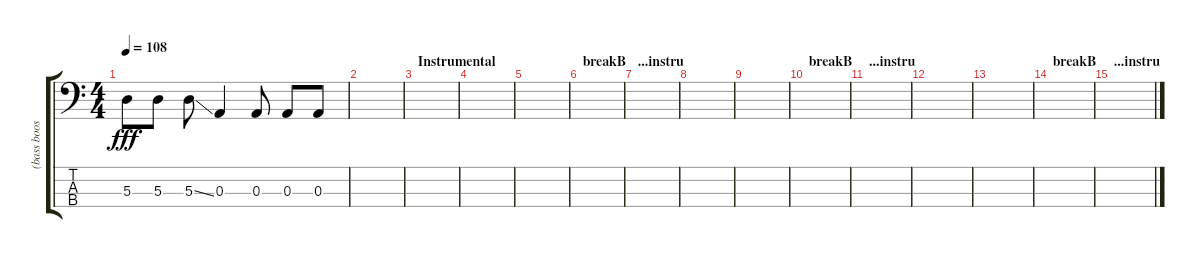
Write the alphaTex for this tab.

\track ("(bass boost)" "(bass boos") {instrument overdrivenguitar}
\staff {score tabs}
\tuning (G2 D2 A1 E1) {hide}
\ts (4 4)
\tempo 108
\clef f4
\ks c
5.3.8{dy fff} 5.3.8 5.3{ss}.8 0.3.4 0.3.8 0.3.8 0.3.8 |
|
\section ("" "Instrumental")
|
|
|
\section ("" "breakB")
|
\section ("" "...instru")
|
|
|
\section ("" "breakB")
|
\section ("" "...instru")
|
|
|
\section ("" "breakB")
|
\section ("" "...instru")
